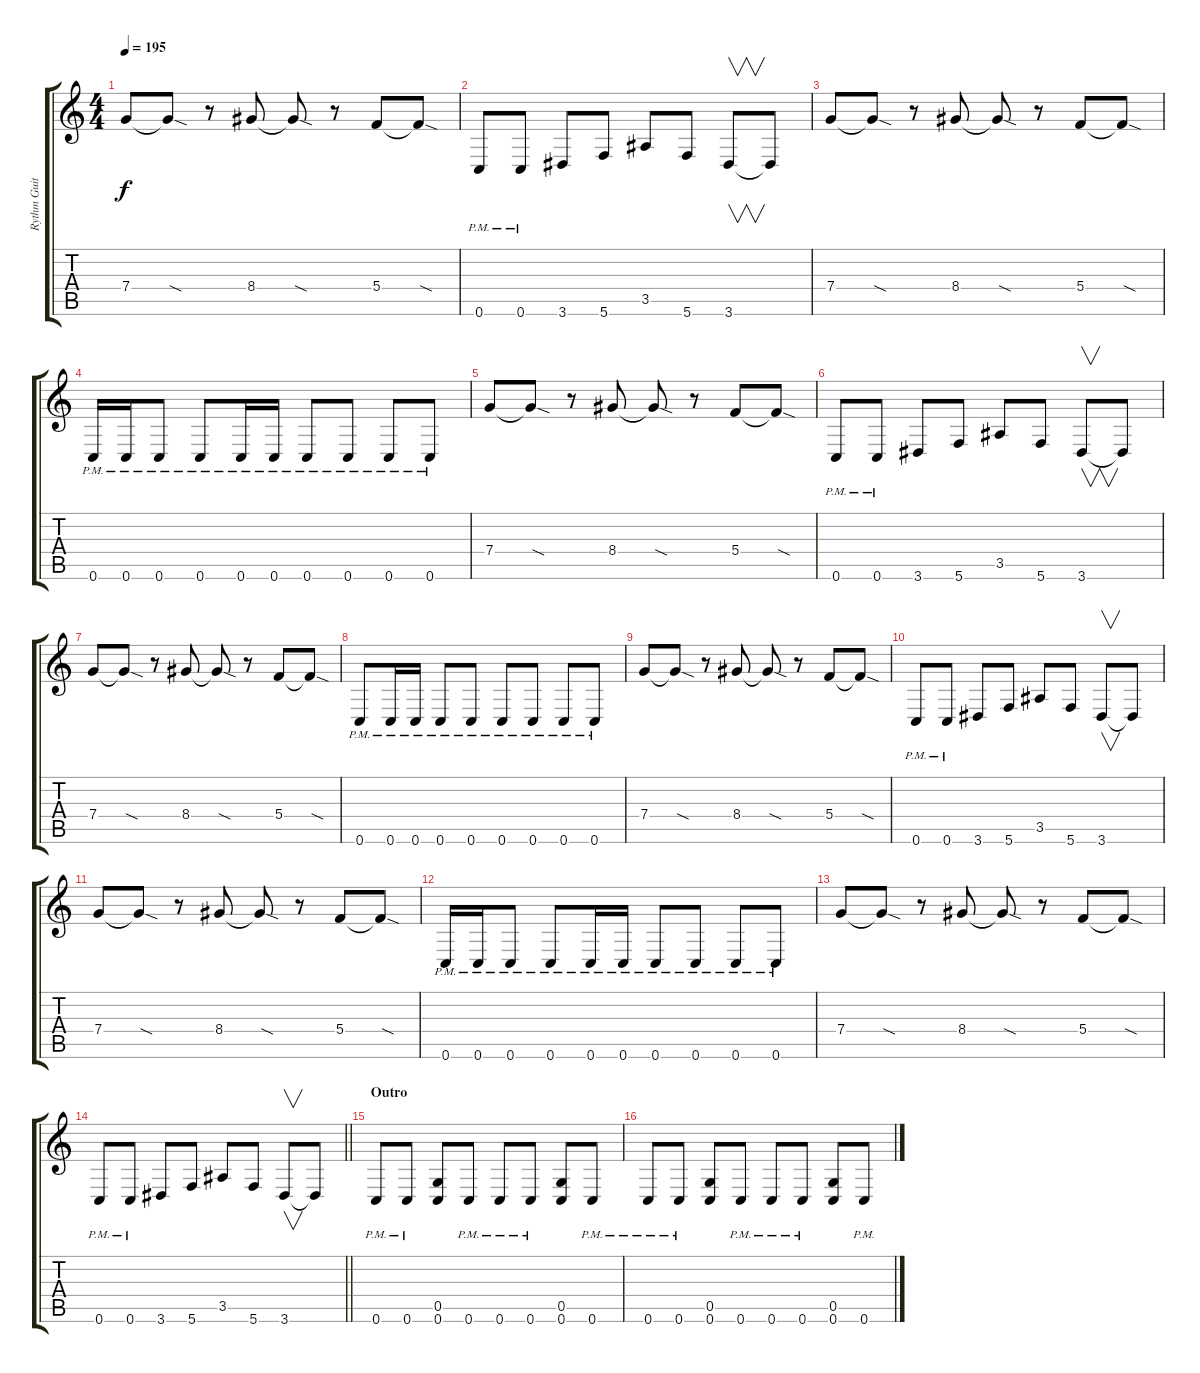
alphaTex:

\track ("Rythm Guitar (Mätze)" "Rythm Guit") {instrument distortionguitar}
\staff {score tabs}
\tuning (D4 A3 F3 C3 G2 C2) {hide}
\ts (4 4)
\tempo 195
\clef g2
\ks c
7.4.8{dy f} 7.4{sod t}.8 r.8 8.4.8 8.4{sod t}.8 r.8 5.4.8 5.4{sod t}.8 |
0.6{pm}.8 0.6{pm}.8 3.6.8 5.6.8 3.5.8 5.6.8 3.6.8{v} 3.6{t}.8 |
7.4.8 7.4{sod t}.8 r.8 8.4.8 8.4{sod t}.8 r.8 5.4.8 5.4{sod t}.8 |
0.6{pm}.16 0.6{pm}.16 0.6{pm}.8 0.6{pm}.8 0.6{pm}.16 0.6{pm}.16 0.6{pm}.8 0.6{pm}.8 0.6{pm}.8 0.6{pm}.8 |
7.4.8 7.4{sod t}.8 r.8 8.4.8 8.4{sod t}.8 r.8 5.4.8 5.4{sod t}.8 |
0.6{pm}.8 0.6{pm}.8 3.6.8 5.6.8 3.5.8 5.6.8 3.6.8{v} 3.6{t}.8 |
7.4.8 7.4{sod t}.8 r.8 8.4.8 8.4{sod t}.8 r.8 5.4.8 5.4{sod t}.8 |
0.6{pm}.8 0.6{pm}.16 0.6{pm}.16 0.6{pm}.8 0.6{pm}.8 0.6{pm}.8 0.6{pm}.8 0.6{pm}.8 0.6{pm}.8 |
7.4.8 7.4{sod t}.8 r.8 8.4.8 8.4{sod t}.8 r.8 5.4.8 5.4{sod t}.8 |
0.6{pm}.8 0.6{pm}.8 3.6.8 5.6.8 3.5.8 5.6.8 3.6.8{v} 3.6{t}.8 |
7.4.8 7.4{sod t}.8 r.8 8.4.8 8.4{sod t}.8 r.8 5.4.8 5.4{sod t}.8 |
0.6{pm}.16 0.6{pm}.16 0.6{pm}.8 0.6{pm}.8 0.6{pm}.16 0.6{pm}.16 0.6{pm}.8 0.6{pm}.8 0.6{pm}.8 0.6{pm}.8 |
7.4.8 7.4{sod t}.8 r.8 8.4.8 8.4{sod t}.8 r.8 5.4.8 5.4{sod t}.8 |
\barLineRight lightlight
0.6{pm}.8 0.6{pm}.8 3.6.8 5.6.8 3.5.8 5.6.8 3.6.8{v} 3.6{t}.8 |
\section ("" "Outro")
0.6{pm}.8 0.6{pm}.8 (0.5 0.6).8 0.6{pm}.8 0.6{pm}.8 0.6{pm}.8 (0.5 0.6).8 0.6{pm}.8 |
0.6{pm}.8 0.6{pm}.8 (0.5 0.6).8 0.6{pm}.8 0.6{pm}.8 0.6{pm}.8 (0.5 0.6).8 0.6{pm}.8
